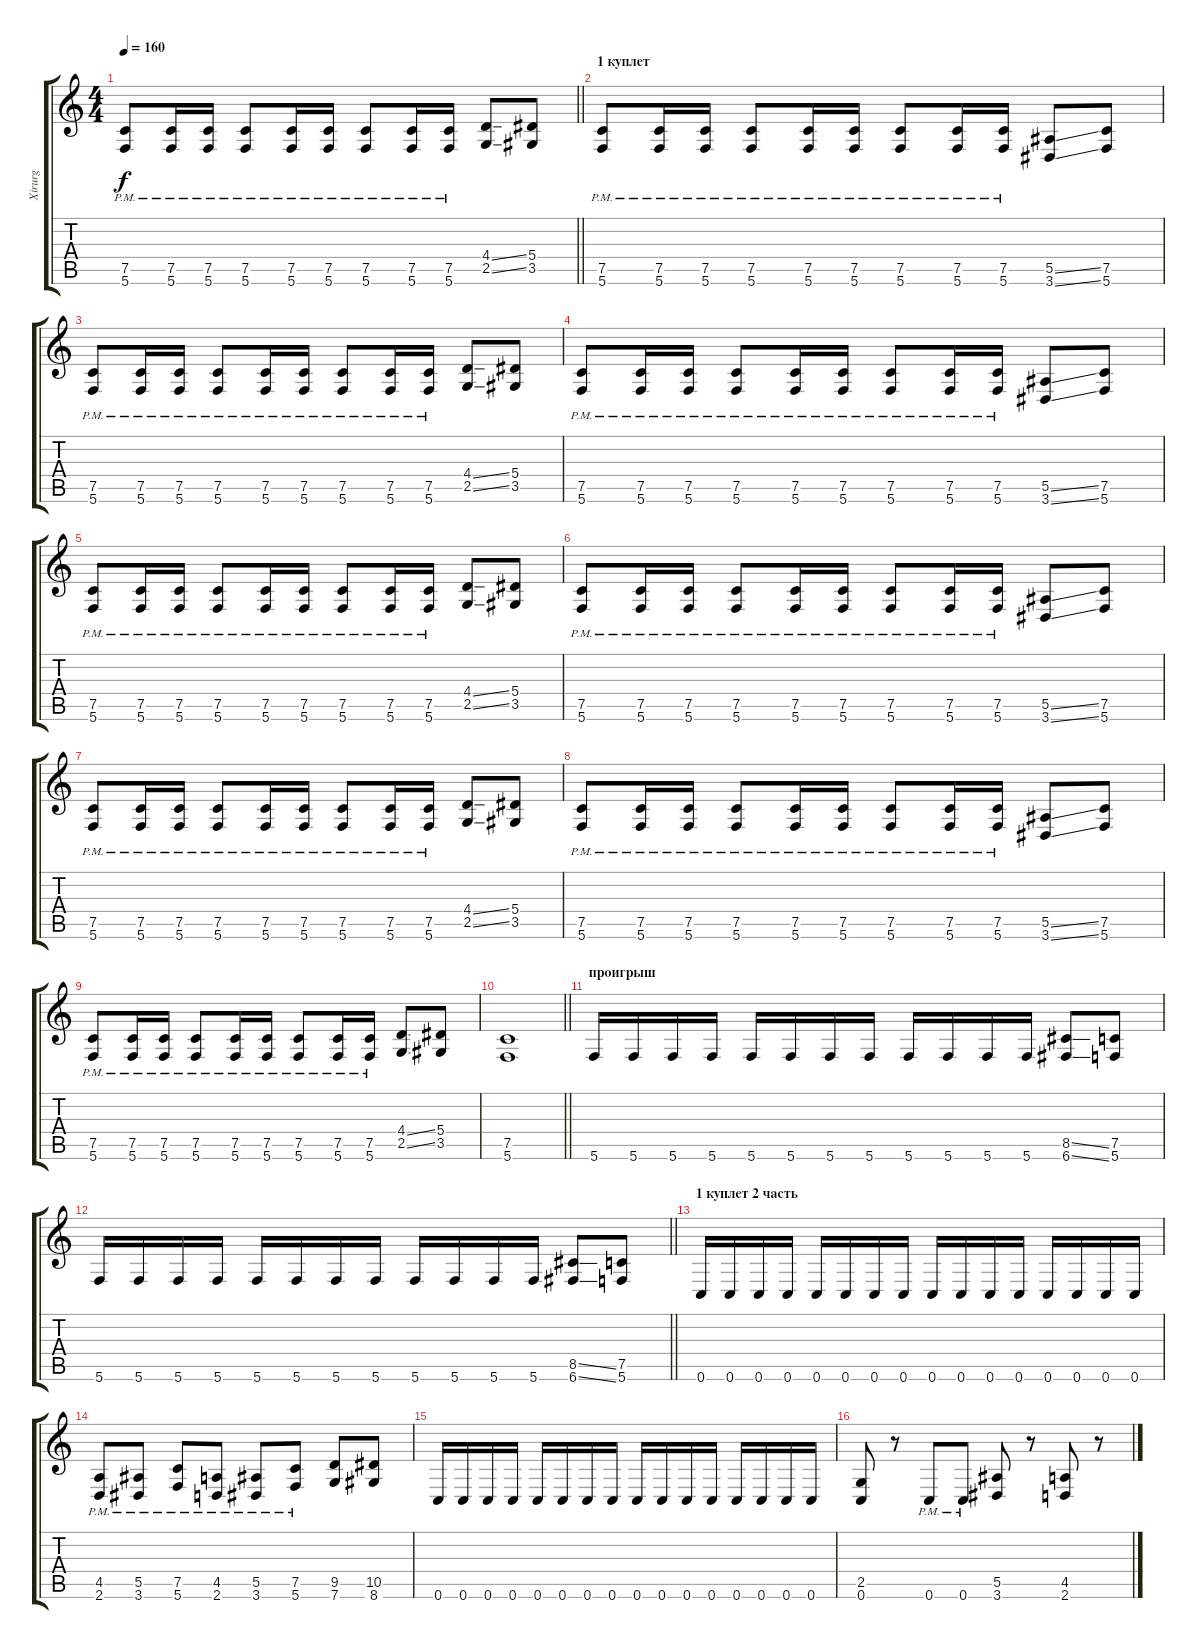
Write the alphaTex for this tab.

\track ("Xirurg" "Xirurg") {instrument distortionguitar}
\staff {score tabs}
\tuning (C4 G3 Eb3 Bb2 F2 C2) {hide}
\ts (4 4)
\tempo 160
\clef g2
\barLineRight lightlight
\ks c
(7.5{pm} 5.6{pm}).8{dy f} (7.5{pm} 5.6{pm}).16 (7.5{pm} 5.6{pm}).16 (7.5{pm} 5.6{pm}).8 (7.5{pm} 5.6{pm}).16 (7.5{pm} 5.6{pm}).16 (7.5{pm} 5.6{pm}).8 (7.5{pm} 5.6{pm}).16 (7.5{pm} 5.6{pm}).16 (4.4{ss} 2.5{ss}).8 (5.4 3.5).8 |
\section ("" "1 куплет")
(7.5{pm} 5.6{pm}).8 (7.5{pm} 5.6{pm}).16 (7.5{pm} 5.6{pm}).16 (7.5{pm} 5.6{pm}).8 (7.5{pm} 5.6{pm}).16 (7.5{pm} 5.6{pm}).16 (7.5{pm} 5.6{pm}).8 (7.5{pm} 5.6{pm}).16 (7.5{pm} 5.6{pm}).16 (5.5{ss} 3.6{ss}).8 (7.5 5.6).8 |
(7.5{pm} 5.6{pm}).8 (7.5{pm} 5.6{pm}).16 (7.5{pm} 5.6{pm}).16 (7.5{pm} 5.6{pm}).8 (7.5{pm} 5.6{pm}).16 (7.5{pm} 5.6{pm}).16 (7.5{pm} 5.6{pm}).8 (7.5{pm} 5.6{pm}).16 (7.5{pm} 5.6{pm}).16 (4.4{ss} 2.5{ss}).8 (5.4 3.5).8 |
(7.5{pm} 5.6{pm}).8 (7.5{pm} 5.6{pm}).16 (7.5{pm} 5.6{pm}).16 (7.5{pm} 5.6{pm}).8 (7.5{pm} 5.6{pm}).16 (7.5{pm} 5.6{pm}).16 (7.5{pm} 5.6{pm}).8 (7.5{pm} 5.6{pm}).16 (7.5{pm} 5.6{pm}).16 (5.5{ss} 3.6{ss}).8 (7.5 5.6).8 |
(7.5{pm} 5.6{pm}).8 (7.5{pm} 5.6{pm}).16 (7.5{pm} 5.6{pm}).16 (7.5{pm} 5.6{pm}).8 (7.5{pm} 5.6{pm}).16 (7.5{pm} 5.6{pm}).16 (7.5{pm} 5.6{pm}).8 (7.5{pm} 5.6{pm}).16 (7.5{pm} 5.6{pm}).16 (4.4{ss} 2.5{ss}).8 (5.4 3.5).8 |
(7.5{pm} 5.6{pm}).8 (7.5{pm} 5.6{pm}).16 (7.5{pm} 5.6{pm}).16 (7.5{pm} 5.6{pm}).8 (7.5{pm} 5.6{pm}).16 (7.5{pm} 5.6{pm}).16 (7.5{pm} 5.6{pm}).8 (7.5{pm} 5.6{pm}).16 (7.5{pm} 5.6{pm}).16 (5.5{ss} 3.6{ss}).8 (7.5 5.6).8 |
(7.5{pm} 5.6{pm}).8 (7.5{pm} 5.6{pm}).16 (7.5{pm} 5.6{pm}).16 (7.5{pm} 5.6{pm}).8 (7.5{pm} 5.6{pm}).16 (7.5{pm} 5.6{pm}).16 (7.5{pm} 5.6{pm}).8 (7.5{pm} 5.6{pm}).16 (7.5{pm} 5.6{pm}).16 (4.4{ss} 2.5{ss}).8 (5.4 3.5).8 |
(7.5{pm} 5.6{pm}).8 (7.5{pm} 5.6{pm}).16 (7.5{pm} 5.6{pm}).16 (7.5{pm} 5.6{pm}).8 (7.5{pm} 5.6{pm}).16 (7.5{pm} 5.6{pm}).16 (7.5{pm} 5.6{pm}).8 (7.5{pm} 5.6{pm}).16 (7.5{pm} 5.6{pm}).16 (5.5{ss} 3.6{ss}).8 (7.5 5.6).8 |
(7.5{pm} 5.6{pm}).8 (7.5{pm} 5.6{pm}).16 (7.5{pm} 5.6{pm}).16 (7.5{pm} 5.6{pm}).8 (7.5{pm} 5.6{pm}).16 (7.5{pm} 5.6{pm}).16 (7.5{pm} 5.6{pm}).8 (7.5{pm} 5.6{pm}).16 (7.5{pm} 5.6{pm}).16 (4.4{ss} 2.5{ss}).8 (5.4 3.5).8 |
\barLineRight lightlight
(7.5 5.6).1 |
\section ("" "проигрыш")
5.6.16 5.6.16 5.6.16 5.6.16 5.6.16 5.6.16 5.6.16 5.6.16 5.6.16 5.6.16 5.6.16 5.6.16 (8.5{ss} 6.6{ss}).8 (7.5 5.6).8 |
\barLineRight lightlight
5.6.16 5.6.16 5.6.16 5.6.16 5.6.16 5.6.16 5.6.16 5.6.16 5.6.16 5.6.16 5.6.16 5.6.16 (8.5{ss} 6.6{ss}).8 (7.5 5.6).8 |
\section ("" "1 куплет 2 часть")
0.6.16 0.6.16 0.6.16 0.6.16 0.6.16 0.6.16 0.6.16 0.6.16 0.6.16 0.6.16 0.6.16 0.6.16 0.6.16 0.6.16 0.6.16 0.6.16 |
(4.5{pm} 2.6{pm}).8 (5.5{pm} 3.6{pm}).8 (7.5{pm} 5.6{pm}).8 (4.5{pm} 2.6{pm}).8 (5.5{pm} 3.6{pm}).8 (7.5{pm} 5.6{pm}).8 (9.5 7.6).8 (10.5 8.6).8 |
0.6.16 0.6.16 0.6.16 0.6.16 0.6.16 0.6.16 0.6.16 0.6.16 0.6.16 0.6.16 0.6.16 0.6.16 0.6.16 0.6.16 0.6.16 0.6.16 |
(2.5 0.6).8 r.8 0.6{pm}.8 0.6{pm}.8 (5.5 3.6).8 r.8 (4.5 2.6).8 r.8
